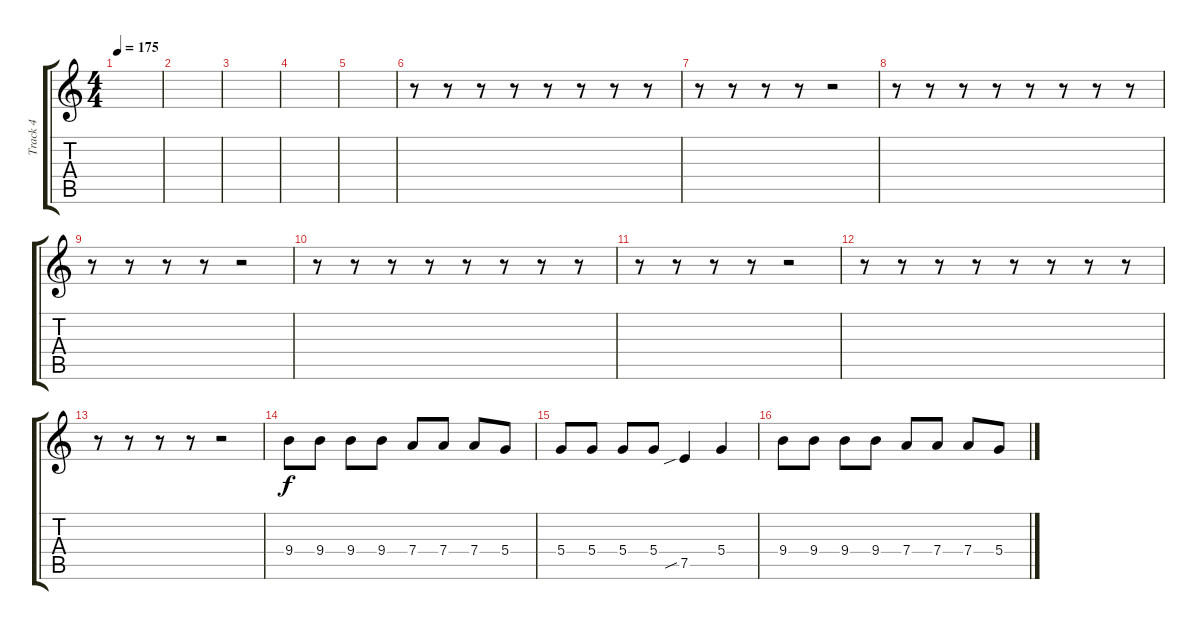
\track ("Track 4" "Track 4") {solo instrument distortionguitar}
\staff {score tabs}
\tuning (E4 B3 G3 D3 A2 E2) {hide}
\ts (4 4)
\tempo 175
\clef g2
\ks c
|
|
|
|
|
r.8 r.8 r.8 r.8 r.8 r.8 r.8 r.8 |
r.8 r.8 r.8 r.8 r.2 |
r.8 r.8 r.8 r.8 r.8 r.8 r.8 r.8 |
r.8 r.8 r.8 r.8 r.2 |
r.8 r.8 r.8 r.8 r.8 r.8 r.8 r.8 |
r.8 r.8 r.8 r.8 r.2 |
r.8 r.8 r.8 r.8 r.8 r.8 r.8 r.8 |
r.8 r.8 r.8 r.8 r.2 |
9.4.8 9.4.8 9.4.8 9.4.8 7.4.8 7.4.8 7.4.8 5.4.8 |
5.4.8 5.4.8 5.4.8 5.4.8 7.5{sib}.4 5.4.4 |
9.4.8 9.4.8 9.4.8 9.4.8 7.4.8 7.4.8 7.4.8 5.4.8
